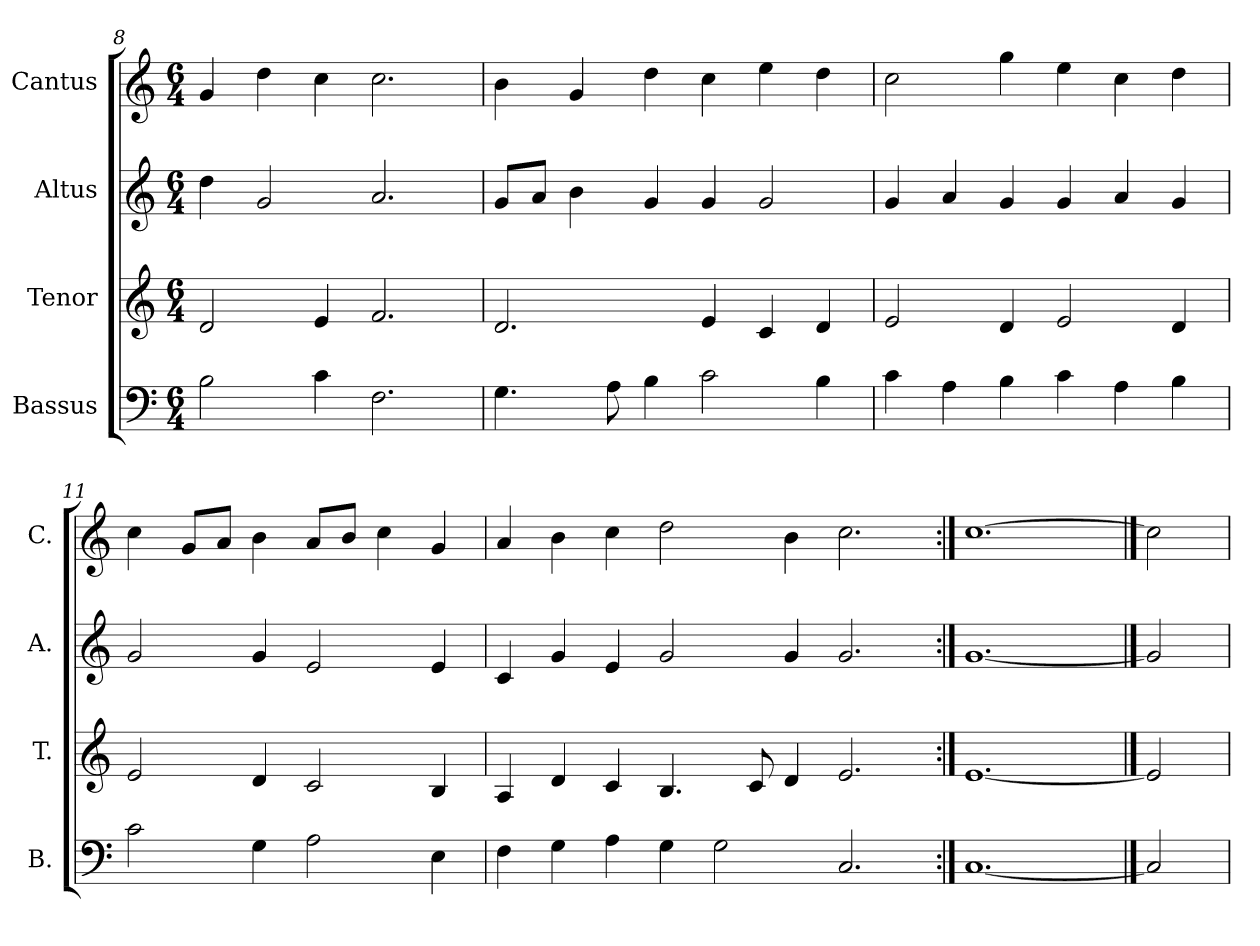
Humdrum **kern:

**kern	**kern	**kern	**kern
*part4	*part3	*part2	*part1
*staff4	*staff3	*staff2	*staff1
*I"Bassus	*I"Tenor	*I"Altus	*I"Cantus
*I'B.	*I'T.	*I'A.	*I'C.
*clefF4	*clefG2	*clefG2	*clefG2
*k[]	*k[]	*k[]	*k[]
*M6/4	*M6/4	*M6/4	*M6/4
=8	=8	=8	=8
2B\	2d/	4dd\	4g/
.	.	2g/	4dd\
4c\	4e/	.	4cc\
2.F\	2.f/	2.a/	2.cc\
=9	=9	=9	=9
4.G\	2.d/	8g/L	4b\
.	.	8a/J	.
.	.	4b\	4g/
8A\	.	.	.
4B\	.	4g/	4dd\
2c\	4e/	4g/	4cc\
.	4c/	2g/	4ee\
4B\	4d/	.	4dd\
=10	=10	=10	=10
4c\	2e/	4g/	2cc\
4A\	.	4a/	.
4B\	4d/	4g/	4gg\
4c\	2e/	4g/	4ee\
4A\	.	4a/	4cc\
4B\	4d/	4g/	4dd\
=11	=11	=11	=11
2c\	2e/	2g/	4cc\
.	.	.	8g/L
.	.	.	8a/J
4G\	4d/	4g/	4b\
2A\	2c/	2e/	8a/L
.	.	.	8b/J
.	.	.	4cc\
4E\	4B/	4e/	4g/
=12	=12	=12	=12
4F\	4A/	4c/	4a/
4G\	4d/	4g/	4b\
4A\	4c/	4e/	4cc\
4G\	4.B/	2g/	2dd\
2G\	.	.	.
.	8c/	.	.
.	4d/	4g/	4b\
2.C/	2.e/	2.g/	2.cc\
=13:|!	=13:|!	=13:|!	=13:|!
[1.C	[1.e	[1.g	[1.cc
==14	==14	==14	==14
2C]	2e]	2g]	2cc]
=	=	=	=
*-	*-	*-	*-
